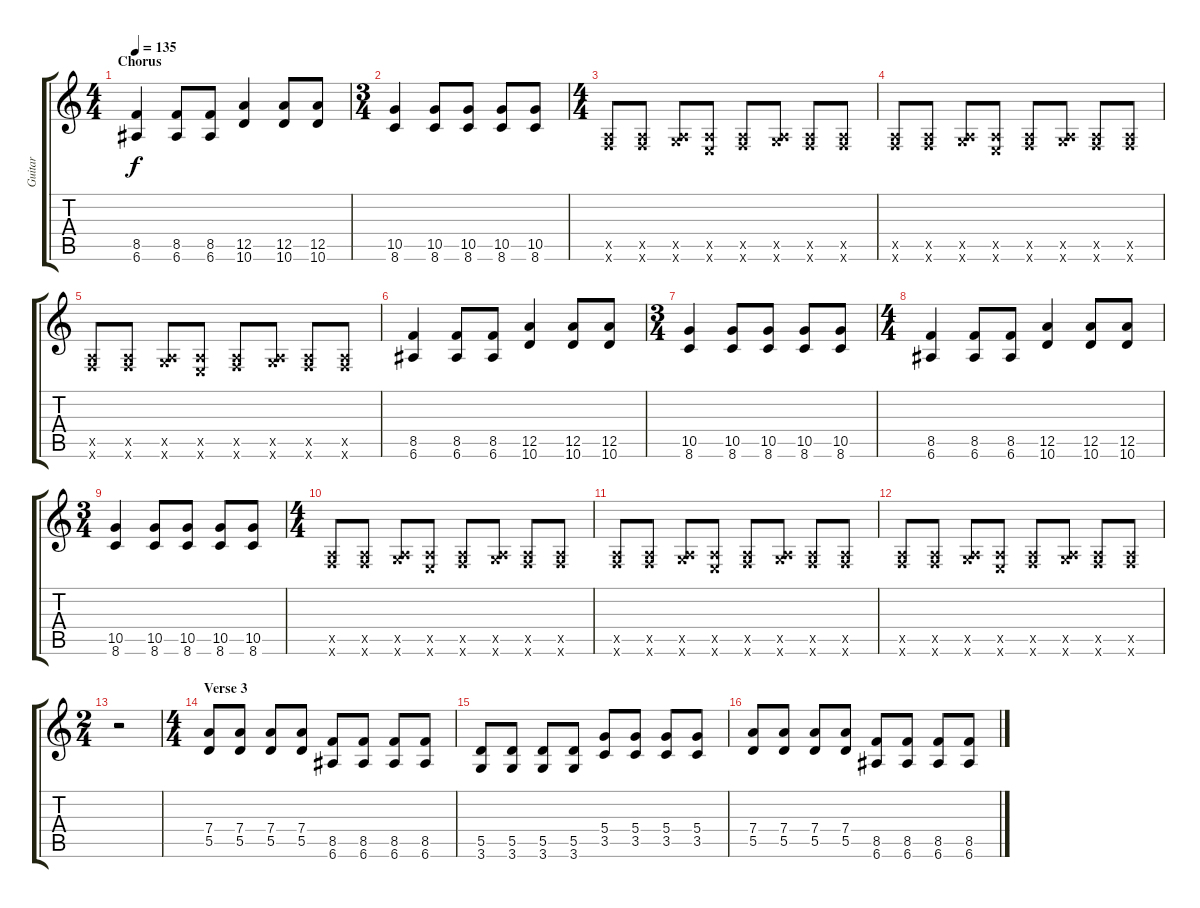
\track ("Guitar" "Guitar") {instrument distortionguitar}
\staff {score tabs}
\tuning (E4 B3 G3 D3 A2 E2) {hide}
\ts (4 4)
\section ("" "Chorus")
\tempo 135
\clef g2
\ks c
(8.5 6.6).4{dy f} (8.5 6.6).8 (8.5 6.6).8 (12.5 10.6).4 (12.5 10.6).8 (12.5 10.6).8 |
\ts (3 4)
(10.5 8.6).4 (10.5 8.6).8 (10.5 8.6).8 (10.5 8.6).8 (10.5 8.6).8 |
\ts (4 4)
(0.5{x} 1.6{x}).8 (0.5{x} 1.6{x}).8 (0.5{x} 3.6{x}).8 (0.5{x} 0.6{x}).8 (0.5{x} 1.6{x}).8 (0.5{x} 3.6{x}).8 (0.5{x} 1.6{x}).8 (0.5{x} 1.6{x}).8 |
(0.5{x} 1.6{x}).8 (0.5{x} 1.6{x}).8 (0.5{x} 3.6{x}).8 (0.5{x} 0.6{x}).8 (0.5{x} 1.6{x}).8 (0.5{x} 3.6{x}).8 (0.5{x} 1.6{x}).8 (0.5{x} 1.6{x}).8 |
(0.5{x} 1.6{x}).8 (0.5{x} 1.6{x}).8 (0.5{x} 3.6{x}).8 (0.5{x} 0.6{x}).8 (0.5{x} 1.6{x}).8 (0.5{x} 3.6{x}).8 (0.5{x} 1.6{x}).8 (0.5{x} 1.6{x}).8 |
(8.5 6.6).4 (8.5 6.6).8 (8.5 6.6).8 (12.5 10.6).4 (12.5 10.6).8 (12.5 10.6).8 |
\ts (3 4)
(10.5 8.6).4 (10.5 8.6).8 (10.5 8.6).8 (10.5 8.6).8 (10.5 8.6).8 |
\ts (4 4)
(8.5 6.6).4 (8.5 6.6).8 (8.5 6.6).8 (12.5 10.6).4 (12.5 10.6).8 (12.5 10.6).8 |
\ts (3 4)
(10.5 8.6).4 (10.5 8.6).8 (10.5 8.6).8 (10.5 8.6).8 (10.5 8.6).8 |
\ts (4 4)
(0.5{x} 1.6{x}).8 (0.5{x} 1.6{x}).8 (0.5{x} 3.6{x}).8 (0.5{x} 0.6{x}).8 (0.5{x} 1.6{x}).8 (0.5{x} 3.6{x}).8 (0.5{x} 1.6{x}).8 (0.5{x} 1.6{x}).8 |
(0.5{x} 1.6{x}).8 (0.5{x} 1.6{x}).8 (0.5{x} 3.6{x}).8 (0.5{x} 0.6{x}).8 (0.5{x} 1.6{x}).8 (0.5{x} 3.6{x}).8 (0.5{x} 1.6{x}).8 (0.5{x} 1.6{x}).8 |
(0.5{x} 1.6{x}).8 (0.5{x} 1.6{x}).8 (0.5{x} 3.6{x}).8 (0.5{x} 0.6{x}).8 (0.5{x} 1.6{x}).8 (0.5{x} 3.6{x}).8 (0.5{x} 1.6{x}).8 (0.5{x} 1.6{x}).8 |
\ts (2 4)
r.2 |
\ts (4 4)
\section ("" "Verse 3")
(7.4 5.5).8 (7.4 5.5).8 (7.4 5.5).8 (7.4 5.5).8 (8.5 6.6).8 (8.5 6.6).8 (8.5 6.6).8 (8.5 6.6).8 |
(5.5 3.6).8 (5.5 3.6).8 (5.5 3.6).8 (5.5 3.6).8 (5.4 3.5).8 (5.4 3.5).8 (5.4 3.5).8 (5.4 3.5).8 |
(7.4 5.5).8 (7.4 5.5).8 (7.4 5.5).8 (7.4 5.5).8 (8.5 6.6).8 (8.5 6.6).8 (8.5 6.6).8 (8.5 6.6).8
